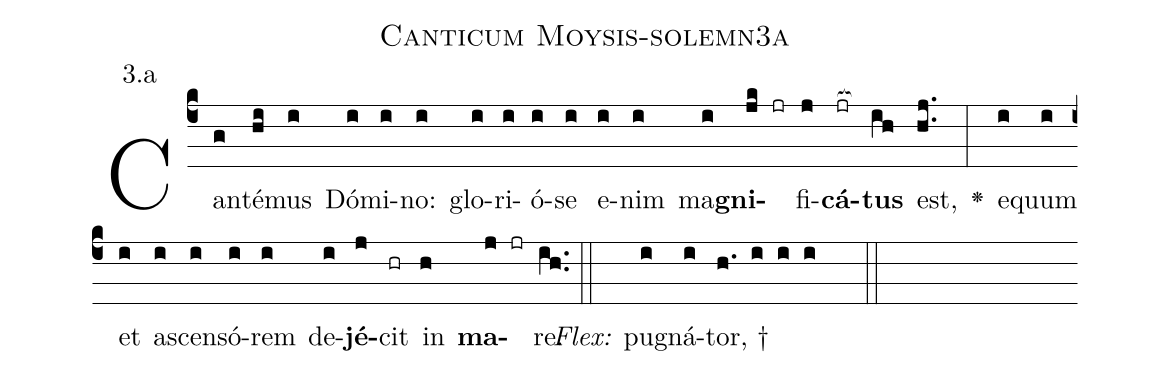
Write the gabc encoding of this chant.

name: Canticum Moysis-solemn3a;
annotation: 3.a;
%%
(c4)Can(g)té(hi)mus(i) Dó(i)mi(i)no:(i) glo(i)ri(i)ó(i)se(i) e(i)nim(i) ma(i)<b>gni</b>(jk jr)fi(j)<b>cá</b>(jr[ocb:1{])<b>tus</b>(ih[ocb:0}]) est,(hj..) <v>\greheightstar</v>(:) e(i)quum(i) et(i) a(i)scen(i)só(i)rem(i) de(i)<b>jé</b>(j)cit(hr) in(h) <b>ma</b>(j jr)re.(ih..) (::)
<i>Flex:</i>()  pu(i)gná(i)tor, †(h. i i i  ::)

%E(i) u(i) o(j) u(h) a(j) e.(ih..) (::)
